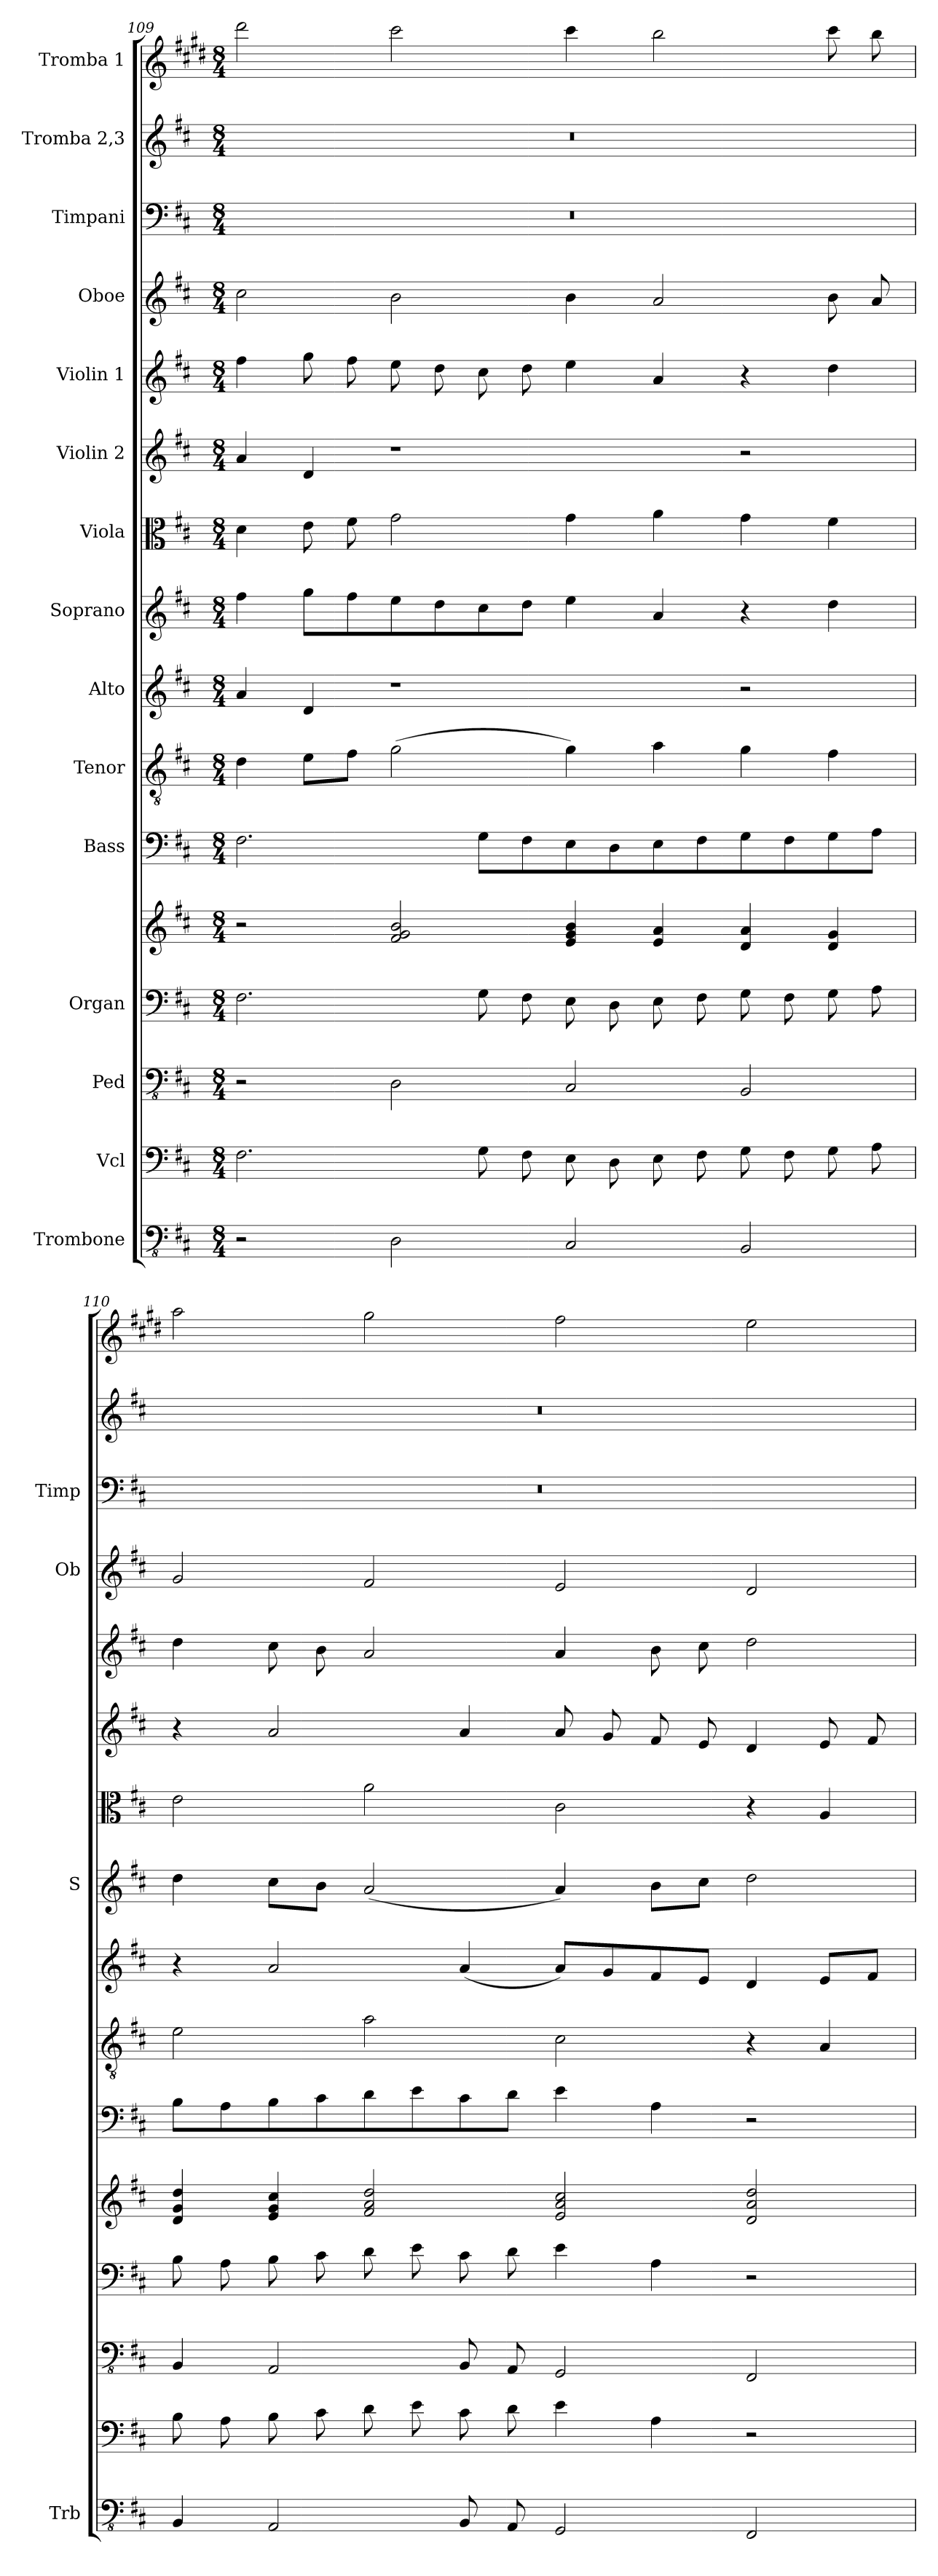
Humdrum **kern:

**kern	**kern	**kern	**kern	**kern	**kern	**kern	**kern	**kern	**kern	**kern	**kern	**kern	**kern	**kern	**kern
*part15	*part14	*part13	*part12	*part12	*part11	*part10	*part9	*part8	*part7	*part6	*part5	*part4	*part3	*part2	*part1
*staff16	*staff15	*staff14	*staff13	*staff12	*staff11	*staff10	*staff9	*staff8	*staff7	*staff6	*staff5	*staff4	*staff3	*staff2	*staff1
*I"Trombone	*I"Vcl	*I"Ped	*I"Organ	*	*I"Bass	*I"Tenor	*I"Alto	*I"Soprano	*I"Viola	*I"Violin 2	*I"Violin 1	*I"Oboe	*I"Timpani	*I"Tromba 2,3	*I"Tromba 1
*I'Trb	*	*	*	*	*	*	*	*I'S	*	*	*	*I'Ob	*I'Timp	*	*
*clefFv4	*clefF4	*clefFv4	*clefF4	*clefG2	*clefF4	*clefGv2	*clefG2	*clefG2	*clefC3	*clefG2	*clefG2	*clefG2	*clefF4	*clefG2	*clefG2
*	*	*	*	*	*	*	*	*	*	*	*	*	*	*	*ITrd1c2
*k[f#c#]	*k[f#c#]	*k[f#c#]	*k[f#c#]	*k[f#c#]	*k[f#c#]	*k[f#c#]	*k[f#c#]	*k[f#c#]	*k[f#c#]	*k[f#c#]	*k[f#c#]	*k[f#c#]	*k[f#c#]	*k[f#c#]	*k[f#c#]
*M8/4	*M8/4	*M8/4	*M8/4	*M8/4	*M8/4	*M8/4	*M8/4	*M8/4	*M8/4	*M8/4	*M8/4	*M8/4	*M8/4	*M8/4	*M8/4
=109	=109	=109	=109	=109	=109	=109	=109	=109	=109	=109	=109	=109	=109	=109	=109
2r	2.F#\	2r	2.F#\	2r	2.F#\	4d\	4a/	4ff#\	4d\	4a/	4ff#\	2cc#\	0r	0r	2ccc#\
.	.	.	.	.	.	8e\L	4d/	8gg\L	8e\	4d/	8gg\	.	.	.	.
.	.	.	.	.	.	8f#\J	.	8ff#\	8f#\	.	8ff#\	.	.	.	.
2DD\	.	2DD\	.	2f#/ 2g/ 2b/	.	(2g\	1r	8ee\	2g\	1r	8ee\	2b\	.	.	2bb\
.	.	.	.	.	.	.	.	8dd\	.	.	8dd\	.	.	.	.
.	8G\	.	8G\	.	8G\L	.	.	8cc#\	.	.	8cc#\	.	.	.	.
.	8F#\	.	8F#\	.	8F#\	.	.	8dd\J	.	.	8dd\	.	.	.	.
2CC#/	8E\	2CC#/	8E\	4e/ 4g/ 4b/	8E\	4g\)	.	4ee\	4g\	.	4ee\	4b\	.	.	4bb\
.	8D\	.	8D\	.	8D\	.	.	.	.	.	.	.	.	.	.
.	8E\	.	8E\	4e/ 4a/	8E\	4a\	.	4a/	4a\	.	4a/	2a/	.	.	2aa\
.	8F#\	.	8F#\	.	8F#\	.	.	.	.	.	.	.	.	.	.
2BBB/	8G\	2BBB/	8G\	4d/ 4a/	8G\	4g\	2r	4r	4g\	2r	4r	.	.	.	.
.	8F#\	.	8F#\	.	8F#\	.	.	.	.	.	.	.	.	.	.
.	8G\	.	8G\	4d/ 4g/	8G\	4f#\	.	4dd\	4f#\	.	4dd\	8b\	.	.	8bb\
.	8A\	.	8A\	.	8A\J	.	.	.	.	.	.	8a/	.	.	8aa\
=110	=110	=110	=110	=110	=110	=110	=110	=110	=110	=110	=110	=110	=110	=110	=110
4BBB/	8B\	4BBB/	8B\	4d/ 4g/ 4dd/	8B\L	2e\	4r	4dd\	2e\	4r	4dd\	2g/	0r	0r	2gg\
.	8A\	.	8A\	.	8A\	.	.	.	.	.	.	.	.	.	.
2AAA/	8B\	2AAA/	8B\	4e/ 4g/ 4cc#/	8B\	.	2a/	8cc#\L	.	2a/	8cc#\	.	.	.	.
.	8c#\	.	8c#\	.	8c#\	.	.	8b\J	.	.	8b\	.	.	.	.
.	8d\	.	8d\	2f#/ 2a/ 2dd/	8d\	2a\	.	(2a/	2a\	.	2a/	2f#/	.	.	2ff#\
.	8e\	.	8e\	.	8e\	.	.	.	.	.	.	.	.	.	.
8BBB/	8c#\	8BBB/	8c#\	.	8c#\	.	(4a/	.	.	4a/	.	.	.	.	.
8AAA/	8d\	8AAA/	8d\	.	8d\J	.	.	.	.	.	.	.	.	.	.
2GGG/	4e\	2GGG/	4e\	2e/ 2a/ 2cc#/	4e\	2c#\	8a/L)	4a/)	2c#\	8a/	4a/	2e/	.	.	2ee\
.	.	.	.	.	.	.	8g/	.	.	8g/	.	.	.	.	.
.	4A\	.	4A\	.	4A\	.	8f#/	8b\L	.	8f#/	8b\	.	.	.	.
.	.	.	.	.	.	.	8e/J	8cc#\J	.	8e/	8cc#\	.	.	.	.
2FFF#/	2r	2FFF#/	2r	2d/ 2a/ 2dd/	2r	4r	4d/	2dd\	4r	4d/	2dd\	2d/	.	.	2dd\
.	.	.	.	.	.	4A/	8e/L	.	4A/	8e/	.	.	.	.	.
.	.	.	.	.	.	.	8f#/J	.	.	8f#/	.	.	.	.	.
=	=	=	=	=	=	=	=	=	=	=	=	=	=	=	=
*-	*-	*-	*-	*-	*-	*-	*-	*-	*-	*-	*-	*-	*-	*-	*-
